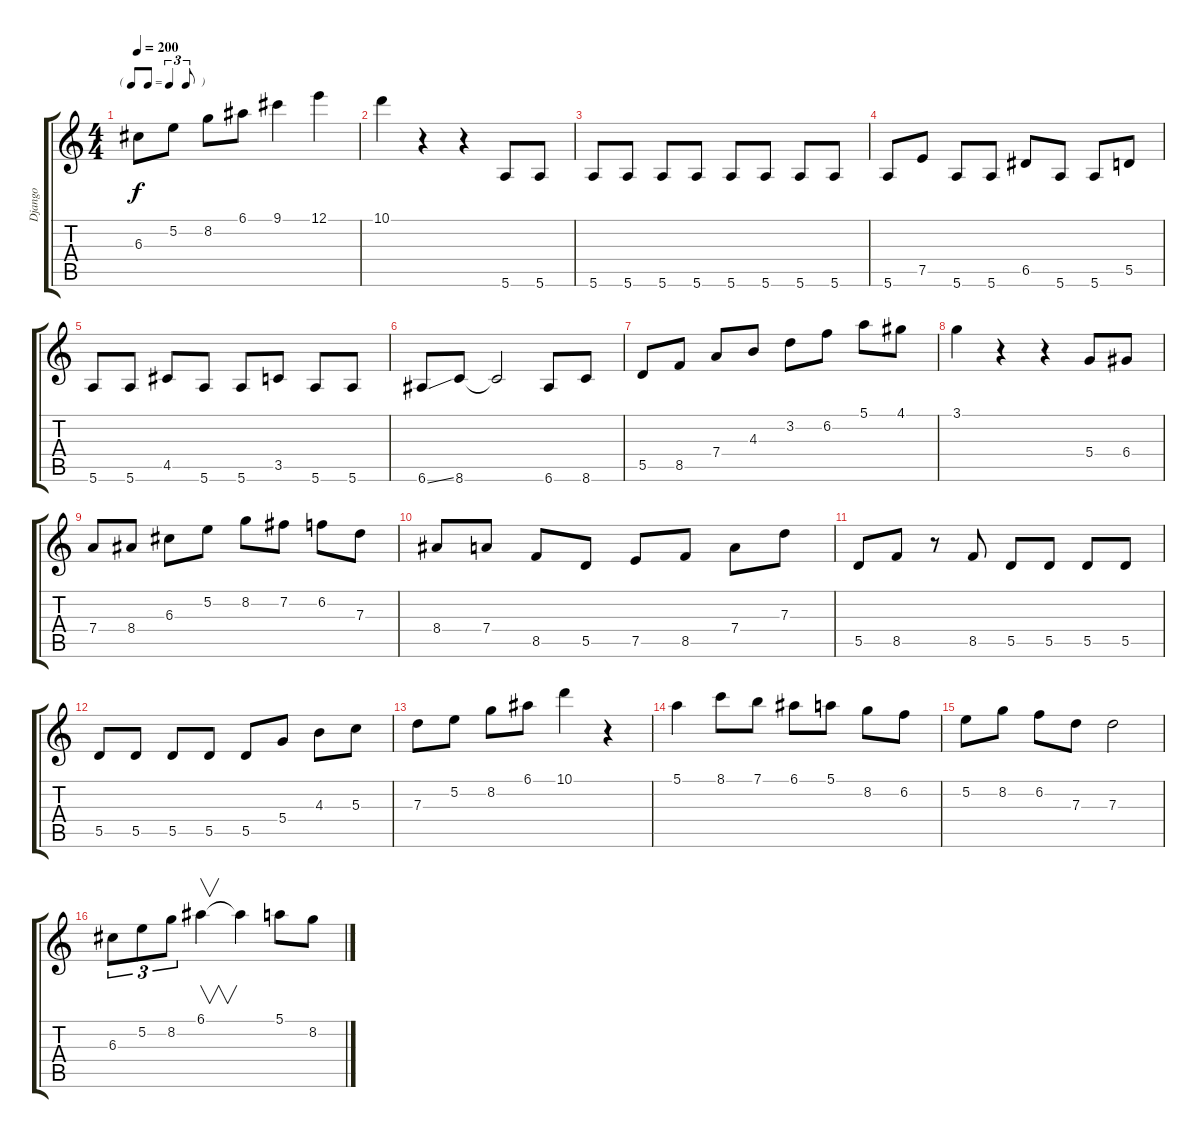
\track ("Django" "Django") {instrument acousticguitarsteel}
\staff {score tabs}
\tuning (E4 B3 G3 D3 A2 E2) {hide}
\ts (4 4)
\tf triplet8th
\tempo 200
\clef g2
\ks c
6.3.8{dy f} 5.2.8 8.2.8 6.1.8 9.1.4 12.1.4 |
10.1.4 r.4 r.4 5.6.8 5.6.8 |
5.6.8 5.6.8 5.6.8 5.6.8 5.6.8 5.6.8 5.6.8 5.6.8 |
5.6.8 7.5.8 5.6.8 5.6.8 6.5.8 5.6.8 5.6.8 5.5.8 |
5.6.8 5.6.8 4.5.8 5.6.8 5.6.8 3.5.8 5.6.8 5.6.8 |
6.6{ss}.8 8.6.8 8.6{t}.2 6.6.8 8.6.8 |
5.5.8 8.5.8 7.4.8 4.3.8 3.2.8 6.2.8 5.1.8 4.1.8 |
3.1.4 r.4 r.4 5.4.8 6.4.8 |
7.4.8 8.4.8 6.3.8 5.2.8 8.2.8 7.2.8 6.2.8 7.3.8 |
8.4.8 7.4.8 8.5.8 5.5.8 7.5.8 8.5.8 7.4.8 7.3.8 |
5.5.8 8.5.8 r.8 8.5.8 5.5.8 5.5.8 5.5.8 5.5.8 |
5.5.8 5.5.8 5.5.8 5.5.8 5.5.8 5.4.8 4.3.8 5.3.8 |
7.3.8 5.2.8 8.2.8 6.1.8 10.1.4 r.4 |
5.1.4 8.1.8 7.1.8 6.1.8 5.1.8 8.2.8 6.2.8 |
5.2.8 8.2.8 6.2.8 7.3.8 7.3.2 |
6.3.8{tu (3 2)} 5.2.8{tu (3 2)} 8.2.8{tu (3 2)} 6.1.4{v} 6.1{t}.4 5.1.8 8.2.8
